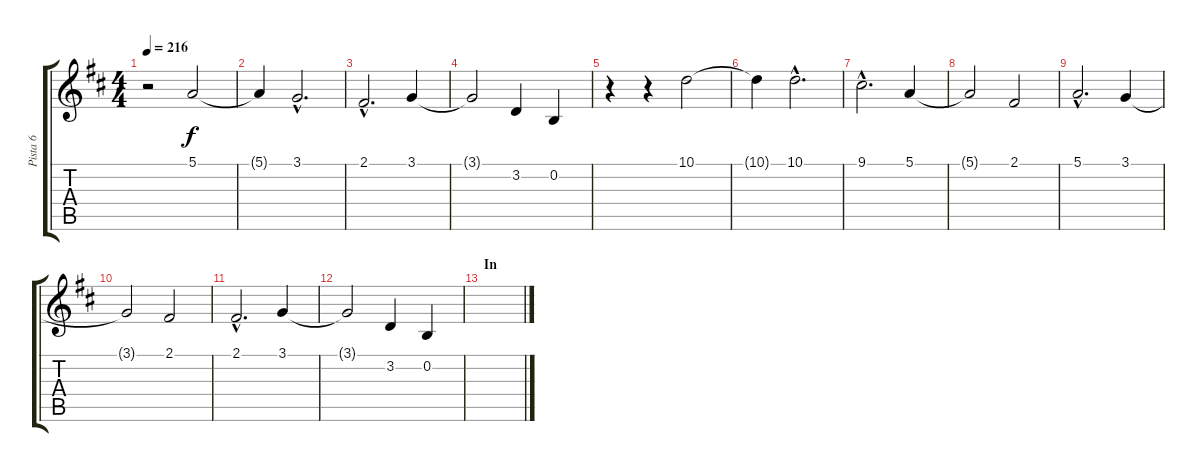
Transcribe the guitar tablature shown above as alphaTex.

\track ("Pista 6" "Pista 6") {instrument electricgrandpiano}
\staff {score tabs}
\tuning (E4 B3 G3 D3 A2 E2) {hide}
\ts (4 4)
\tempo 216
\clef g2
\ks d
r.2{dy f} 5.1.2 |
5.1{t}.4 3.1{hac}.2{d} |
2.1{hac}.2{d} 3.1.4 |
3.1{t}.2 3.2.4 0.2.4 |
r.4 r.4 10.1.2 |
10.1{t}.4 10.1{hac}.2{d} |
9.1{hac}.2{d} 5.1.4 |
5.1{t}.2 2.1.2 |
5.1{hac}.2{d} 3.1.4 |
3.1{t}.2 2.1.2 |
2.1{hac}.2{d} 3.1.4 |
3.1{t}.2 3.2.4 0.2.4 |
\section ("" "In")
